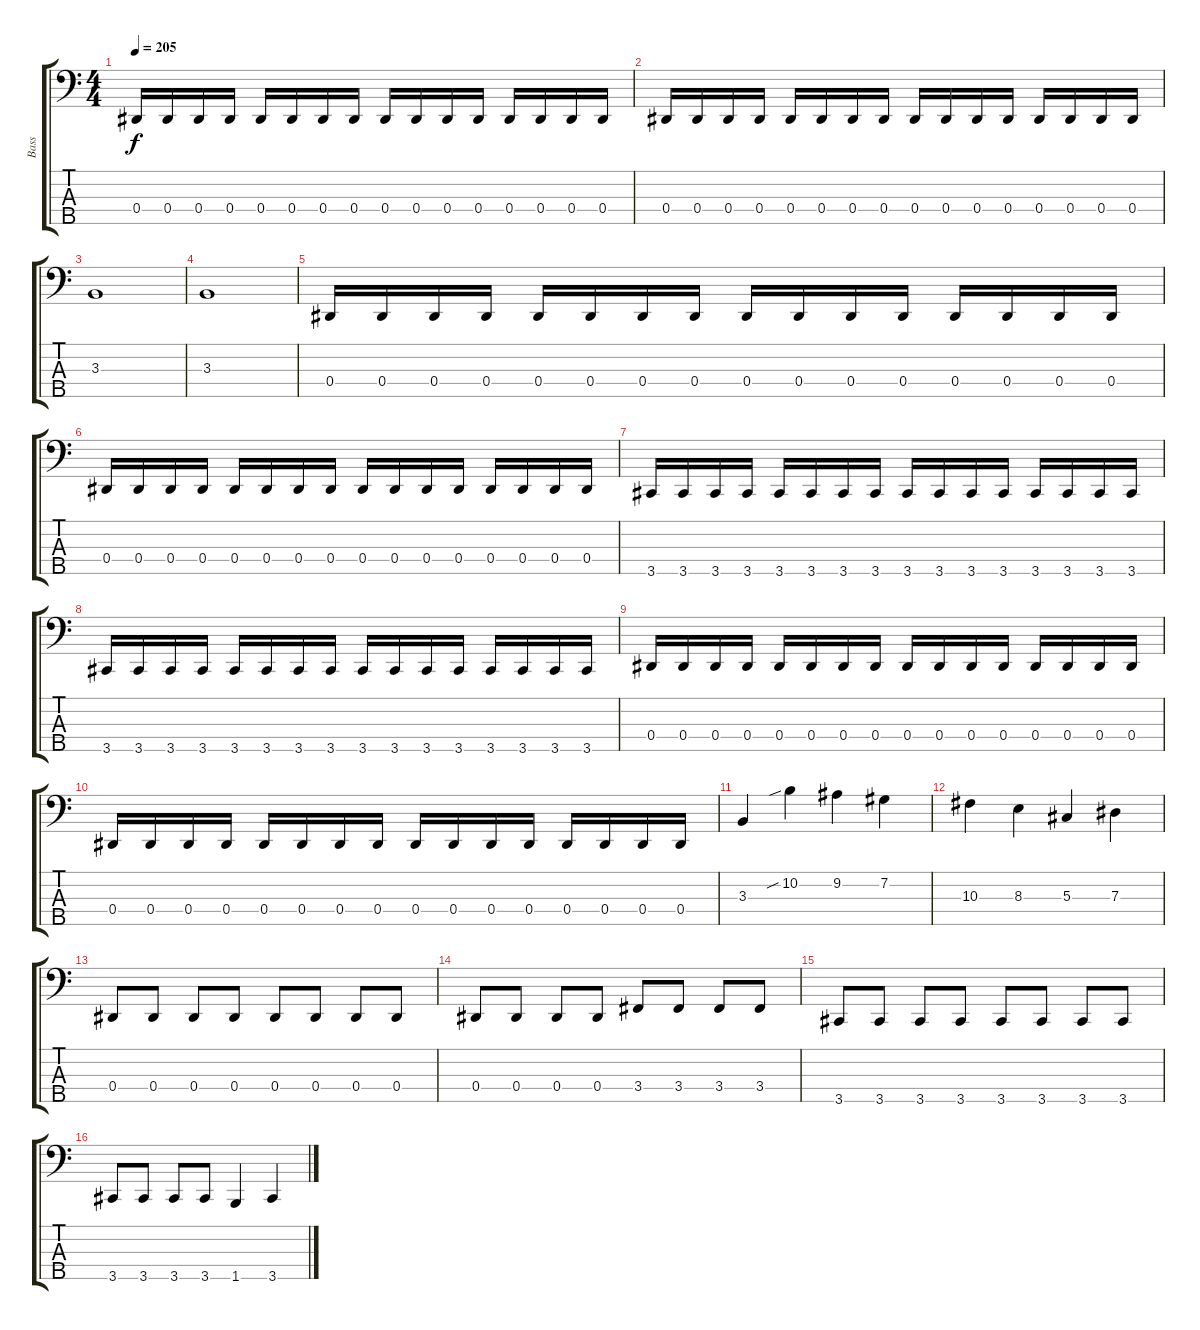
\track ("Bass" "Bass") {instrument electricbasspick}
\staff {score tabs}
\tuning (Gb2 Db2 Ab1 Eb1 Bb0) {hide}
\ts (4 4)
\tempo 205
\clef f4
\ks c
0.4.16{dy f instrument electricbassfinger} 0.4.16 0.4.16 0.4.16 0.4.16 0.4.16 0.4.16 0.4.16 0.4.16 0.4.16 0.4.16 0.4.16 0.4.16 0.4.16 0.4.16 0.4.16 |
0.4.16 0.4.16 0.4.16 0.4.16 0.4.16 0.4.16 0.4.16 0.4.16 0.4.16 0.4.16 0.4.16 0.4.16 0.4.16 0.4.16 0.4.16 0.4.16 |
3.3.1 |
3.3.1 |
0.4.16{instrument electricbassfinger} 0.4.16 0.4.16 0.4.16 0.4.16 0.4.16 0.4.16 0.4.16 0.4.16 0.4.16 0.4.16 0.4.16 0.4.16 0.4.16 0.4.16 0.4.16 |
0.4.16 0.4.16 0.4.16 0.4.16 0.4.16 0.4.16 0.4.16 0.4.16 0.4.16 0.4.16 0.4.16 0.4.16 0.4.16 0.4.16 0.4.16 0.4.16 |
3.5.16 3.5.16 3.5.16 3.5.16 3.5.16 3.5.16 3.5.16 3.5.16 3.5.16 3.5.16 3.5.16 3.5.16 3.5.16 3.5.16 3.5.16 3.5.16 |
3.5.16 3.5.16 3.5.16 3.5.16 3.5.16 3.5.16 3.5.16 3.5.16 3.5.16 3.5.16 3.5.16 3.5.16 3.5.16 3.5.16 3.5.16 3.5.16 |
0.4.16{instrument electricbassfinger} 0.4.16 0.4.16 0.4.16 0.4.16 0.4.16 0.4.16 0.4.16 0.4.16 0.4.16 0.4.16 0.4.16 0.4.16 0.4.16 0.4.16 0.4.16 |
0.4.16 0.4.16 0.4.16 0.4.16 0.4.16 0.4.16 0.4.16 0.4.16 0.4.16 0.4.16 0.4.16 0.4.16 0.4.16 0.4.16 0.4.16 0.4.16 |
3.3.4{instrument electricbasspick} 10.2{sib}.4 9.2.4 7.2.4 |
10.3.4 8.3.4 5.3.4 7.3.4 |
0.4.8{instrument electricbasspick} 0.4.8 0.4.8 0.4.8 0.4.8 0.4.8 0.4.8 0.4.8 |
0.4.8 0.4.8 0.4.8 0.4.8 3.4.8 3.4.8 3.4.8 3.4.8 |
3.5.8 3.5.8 3.5.8 3.5.8 3.5.8 3.5.8 3.5.8 3.5.8 |
3.5.8 3.5.8 3.5.8 3.5.8 1.5.4 3.5.4
